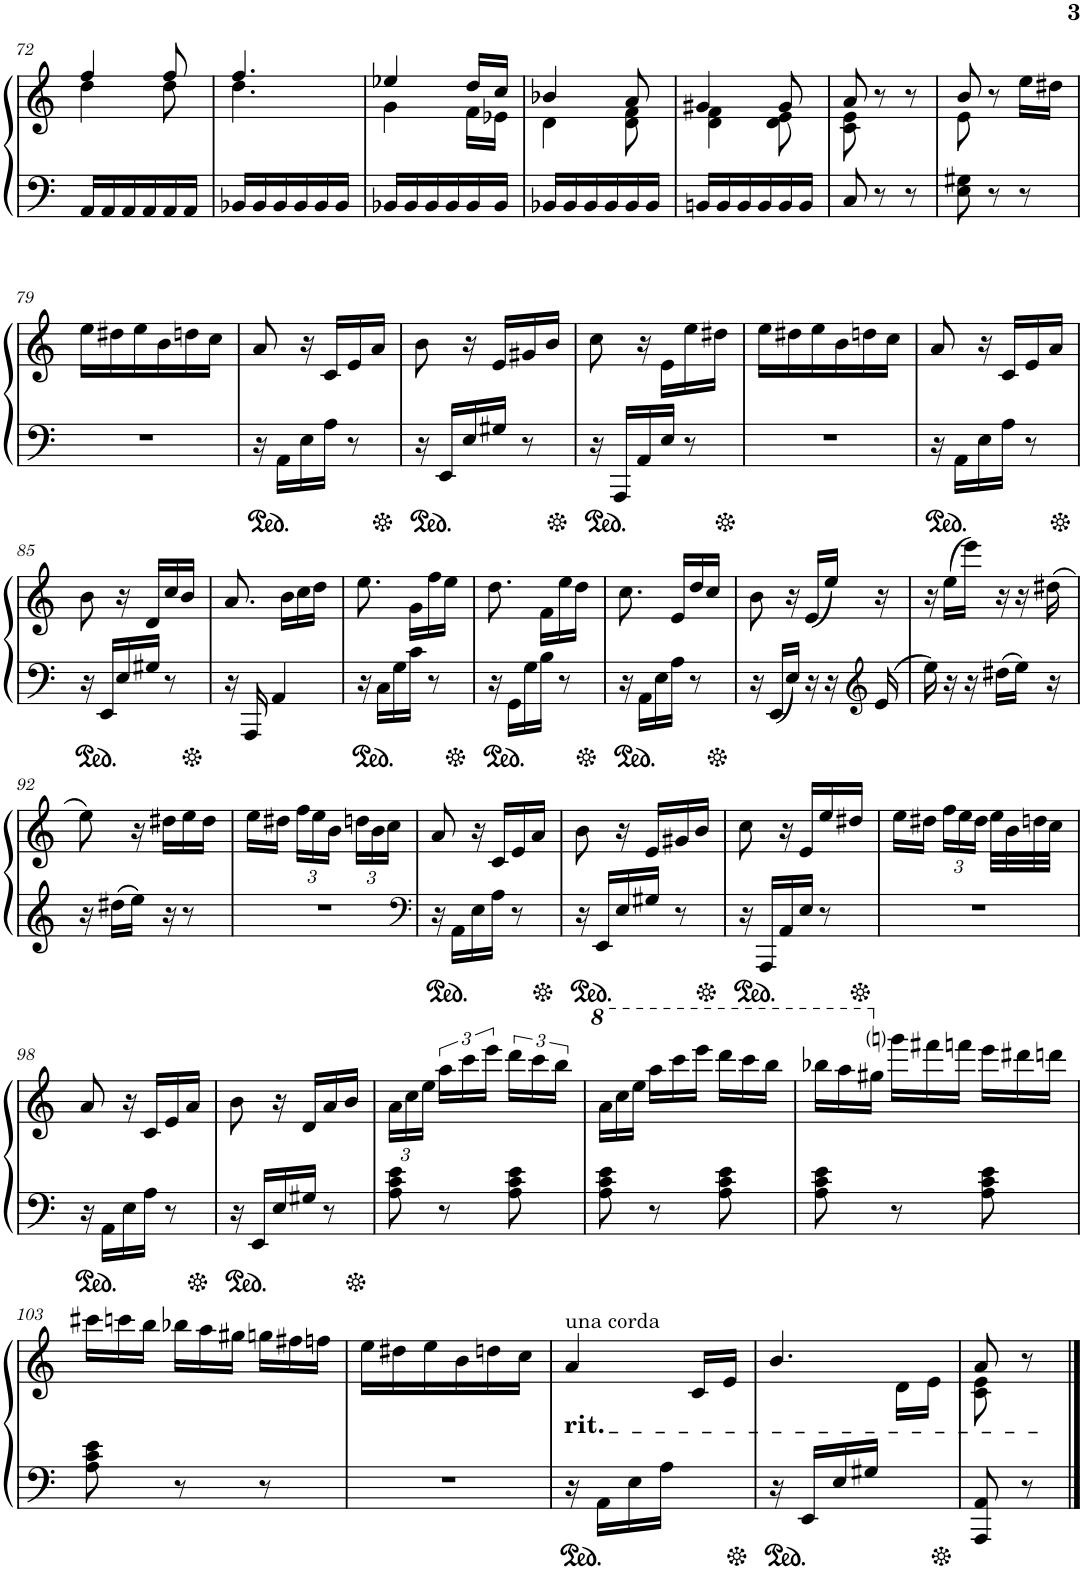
**kern	**kern
*part1	*part1
*staff2	*staff1
*I"Piano	*
*I'Pno.	*
!!LO:PB:g=z
*clefF4	*clefG2
*k[]	*k[]
*M3/8	*M3/8
=72	=72
*	*^
16AA/LL	4ff/	4dd\
16AA/	.	.
16AA/	.	.
16AA/	.	.
16AA/	8ff/	8dd\
16AA/JJ	.	.
=73	=73	=73
16BB-X/LL	4.ff/	4.dd\
16BB-/	.	.
16BB-/	.	.
16BB-/	.	.
16BB-/	.	.
16BB-/JJ	.	.
=74	=74	=74
16BB-X/LL	4ee-X/	4g\
16BB-/	.	.
16BB-/	.	.
16BB-/	.	.
16BB-/	16dd/LL	16f\LL
16BB-/JJ	16cc/JJ	16e-X\JJ
=75	=75	=75
16BB-X/LL	4b-X/	4d\
16BB-/	.	.
16BB-/	.	.
16BB-/	.	.
16BB-/	8a/	8d\ 8f\
16BB-/JJ	.	.
=76	=76	=76
16BBn/LL	4g#X/	4d\ 4f\
16BB/	.	.
16BB/	.	.
16BB/	.	.
16BB/	8g#/	8d\ 8e\
16BB/JJ	.	.
=77	=77	=77
8C/	8a/	8c\ 8e\
8r	8r	8ryy
8r	8r	8ryy
=78	=78	=78
8E\ 8G#X\	8b/	8e\
8r	8r	8ryy
8r	16ee\LL	8ryy
.	16dd#X\JJ	.
*	*v	*v
!!LO:LB:g=z
=79	=79
4.r	16ee\LL
.	16dd#X\
.	16ee\
.	16b\
.	16ddn\
.	16cc\JJ
=80	=80
16r	8a/
16AA\LL	.
16E\	16r
16A\JJ	16c/LL
8r	16e/
.	16a/JJ
=81	=81
16r	8b\
16EE/LL	.
16E/	16r
16G#X/JJ	16e/LL
8r	16g#X/
.	16b/JJ
=82	=82
16r	8cc\
16AAA/LL	.
16AA/	16r
16E/JJ	16e\LL
8r	16ee\
.	16dd#X\JJ
=83	=83
4.r	16ee\LL
.	16dd#X\
.	16ee\
.	16b\
.	16ddn\
.	16cc\JJ
=84	=84
16r	8a/
16AA\LL	.
16E\	16r
16A\JJ	16c/LL
8r	16e/
.	16a/JJ
!!LO:LB:g=z
=85	=85
16r	8b\
16EE/LL	.
16E/	16r
16G#X/JJ	16d/LL
8r	16cc/
.	16b/JJ
=86	=86
*	*^
16r	8ryy	8.a/
16AAA/	.	.
4AA/	16ryy	.
.	16b\LL	16ryy
.	16cc\	8ryy
.	16dd\JJ	.
=87	=87	=87
16r	8.ee\	4.ryy
16C\LL	.	.
16G\	.	.
16c\JJ	16g\LL	.
8r	16ff\	.
.	16ee\JJ	.
*	*v	*v
=88	=88
16r	8.dd\
16GG\LL	.
16G\	.
16B\JJ	16f\LL
8r	16ee\
.	16dd\JJ
=89	=89
16r	8.cc\
16AA\LL	.
16E\	.
16A\JJ	16e/LL
8r	16dd/
.	16cc/JJ
=90	=90
16r	8b\
16EE/LL	.
16E/JJ	16r
16r	(16e/LL
16r	16ee/JJ)
*clefG2	*
16e/	16r
=91	=91
16ee\	16r
16r	(16ee\LL
16r	16eee\JJ)
16dd#X\LL	16r
16ee\JJ	16r
16r	(16dd#X\
!!LO:LB:g=z
=92	=92
16r	8ee\)
16dd#X\LL	.
16ee\JJ	16r
16r	16dd#X\LL
8r	16ee\
.	16dd#\JJ
=93	=93
4.r	16ee\LL
.	16dd#X\JJ
*	*Xbrackettup
.	24ff\LL
.	24ee\
.	24b\JJ
.	24ddn\LL
.	24b\
.	24cc\JJ
=94	=94
*clefF4	*
16r	8a/
16AA\LL	.
16E\	16r
16A\JJ	16c/LL
8r	16e/
.	16a/JJ
=95	=95
16r	8b\
16EE/LL	.
16E/	16r
16G#X/JJ	16e/LL
8r	16g#X/
.	16b/JJ
=96	=96
16r	8cc\
16AAA/LL	.
16AA/	16r
16E/JJ	16e/LL
8r	16ee/
.	16dd#X/JJ
=97	=97
4.r	16ee\LL
.	16dd#X\JJ
.	24ff\LL
.	24ee\
.	24dd#\JJ
.	32ee\LLL
.	32b\
.	32ddn\
.	32cc\JJJ
!!LO:LB:g=z
=98	=98
16r	8a/
16AA\LL	.
16E\	16r
16A\JJ	16c/LL
8r	16e/
.	16a/JJ
=99	=99
16r	8b\
16EE/LL	.
16E/	16r
16G#X/JJ	16d/LL
8r	16a/
.	16b/JJ
=100	=100
8A\ 8c\ 8e\	24a\LL
.	24cc\
.	24ee\JJ
*	*brackettup
8r	24aa\LL
.	24ccc\
.	24eee\JJ
8A\ 8c\ 8e\	24ddd\LL
.	24ccc\
.	24bb\JJ
=101	=101
*	*8va
*	*Xtuplet
8A\ 8c\ 8e\	24aa\LL
.	24ccc\
.	24eee\JJ
8r	24aaa\LL
.	24cccc\
.	24eeee\JJ
8A\ 8c\ 8e\	24dddd\LL
.	24cccc\
.	24bbb\JJ
=102	=102
8A\ 8c\ 8e\	24bbb-X\LL
.	24aaa\
.	24ggg#X\JJ
*	*X8va
8r	24gggni\LL
.	24fff#X\
.	24fffn\JJ
8A\ 8c\ 8e\	24eee\LL
.	24ddd#X\
.	24dddn\JJ
!!LO:LB:g=z
=103	=103
8A\ 8c\ 8e\	24ccc#X\LL
.	24cccn\
.	24bb\JJ
8r	24bb-X\LL
.	24aa\
.	24gg#X\JJ
8r	24ggn\LL
.	24ff#X\
.	24ffn\JJ
=104	=104
4.r	16ee\LL
.	16dd#X\
.	16ee\
.	16b\
.	16ddn\
.	16cc\JJ
=105	=105
!	!LO:TX:a:t=una corda
!	!LO:TX:b:t=rit.
16r	4a/
16AA\LL	.
16E\	.
16A\JJ	.
8ryy	16c/LL
.	16e/JJ
=106	=106
*	*^
16r	4.b/	4ryy
16EE/LL	.	.
16E/	.	.
16G#X/JJ	.	.
8ryy	.	16d\LL
.	.	16e\JJ
=107	=107	=107
8AAA/ 8AA/	8a/	8c\ 8e\
8r	8r	8ryy
*	*v	*v
==	==
*-	*-
